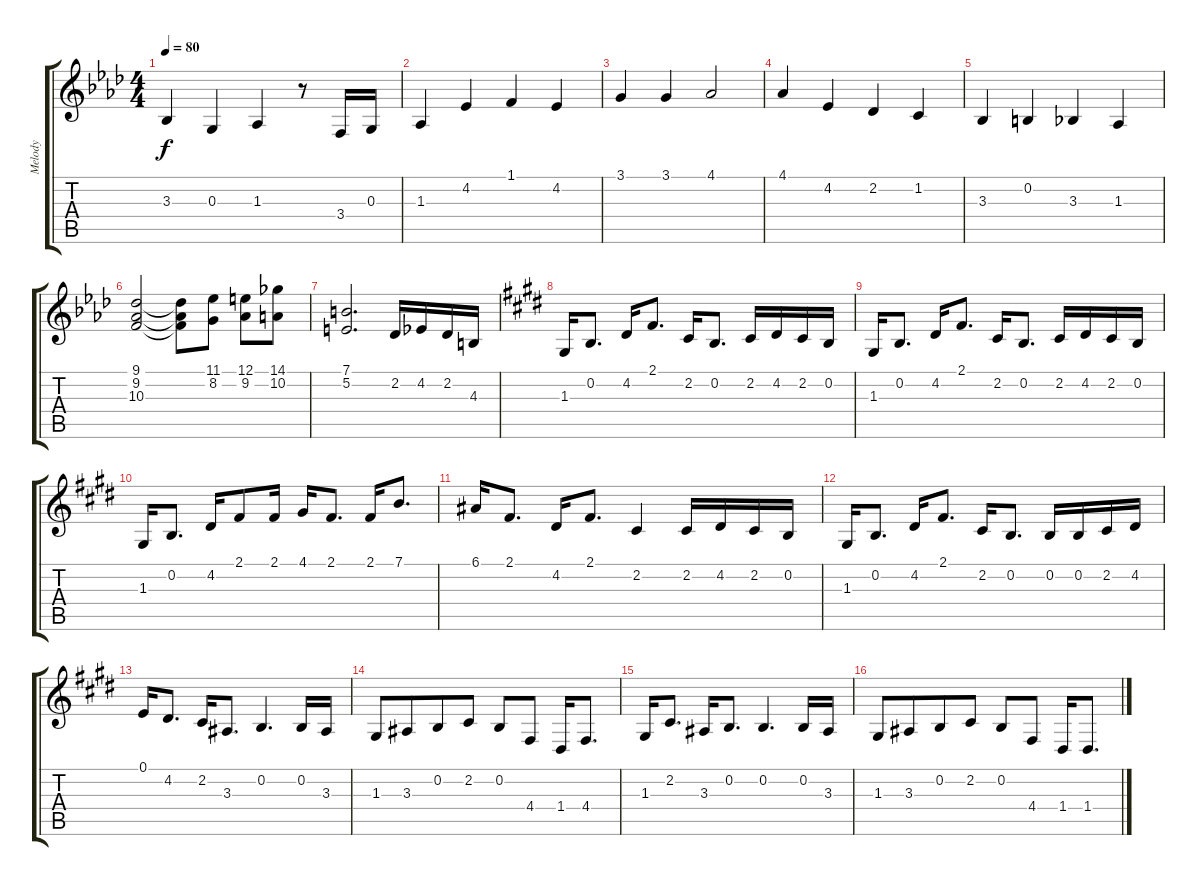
\track ("Melody" "Melody") {instrument acousticgrandpiano}
\staff {score tabs}
\tuning (E4 B3 G3 D3 A2 E2) {hide}
\ts (4 4)
\tempo 80
\clef g2
\ks ab
3.3.4{dy f} 0.3.4 1.3.4 r.8 3.4.16 0.3.16 |
1.3.4 4.2.4 1.1.4 4.2.4 |
3.1.4 3.1.4 4.1.2 |
4.1.4 4.2.4 2.2.4 1.2.4 |
3.3.4 0.2.4 3.3.4 1.3.4 |
(9.1 9.2 10.3).2 (9.1{t} 9.2{t} 10.3{t}).8 (11.1 8.2).8 (12.1 9.2).8 (14.1 10.2).8 |
(7.1 5.2).2{d} 2.2.16 4.2.16 2.2.16 4.3.16 |
\ks e
1.3.16 0.2.8{d} 4.2.16 2.1.8{d} 2.2.16 0.2.8{d} 2.2.16 4.2.16 2.2.16 0.2.16 |
1.3.16 0.2.8{d} 4.2.16 2.1.8{d} 2.2.16 0.2.8{d} 2.2.16 4.2.16 2.2.16 0.2.16 |
1.3.16 0.2.8{d} 4.2.16 2.1.8 2.1.16 4.1.16 2.1.8{d} 2.1.16 7.1.8{d} |
6.1.16 2.1.8{d} 4.2.16 2.1.8{d} 2.2.4 2.2.16 4.2.16 2.2.16 0.2.16 |
1.3.16 0.2.8{d} 4.2.16 2.1.8{d} 2.2.16 0.2.8{d} 0.2.16 0.2.16 2.2.16 4.2.16 |
0.1.16 4.2.8{d} 2.2.16 3.3.8{d} 0.2.4{d} 0.2.16 3.3.16 |
1.3.8 3.3.8{beam merge} 0.2.8 2.2.8 0.2.8 4.4.8 1.4.16 4.4.8{d} |
1.3.16 2.2.8{d} 3.3.16 0.2.8{d} 0.2.4{d} 0.2.16 3.3.16 |
1.3.8 3.3.8{beam merge} 0.2.8 2.2.8 0.2.8 4.4.8 1.4.16 1.4.8{d}
